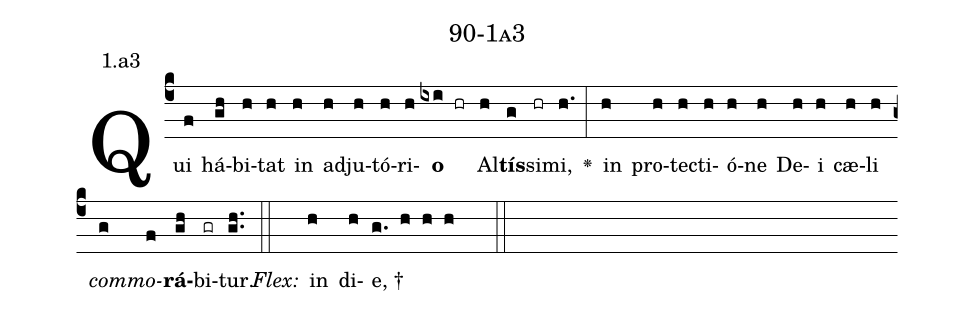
name: 90-1a3;
annotation: 1.a3;
%%
(c4)Qui(f) há(gh)bi(h)tat(h) in(h) ad(h)ju(h)tó(h)ri(h)<b>o</b>(ixi hr) Al(h)<b>tís</b>(g)si(hr)mi,(h.) <v>\greheightstar</v>(:) in(h) pro(h)tec(h)ti(h)ó(h)ne(h) De(h)i(h) cæ(h)li(h) <i>com</i>(g)<i>mo</i>(f)<b>rá</b>(gh)bi(gr)tur.(gh..) (::)
<i>Flex:</i>()  in(h) di(h)e, †(g. h h h  ::)

%E(h) u(h) o(g) u(f) a(gh) e.(gh..) (::)
